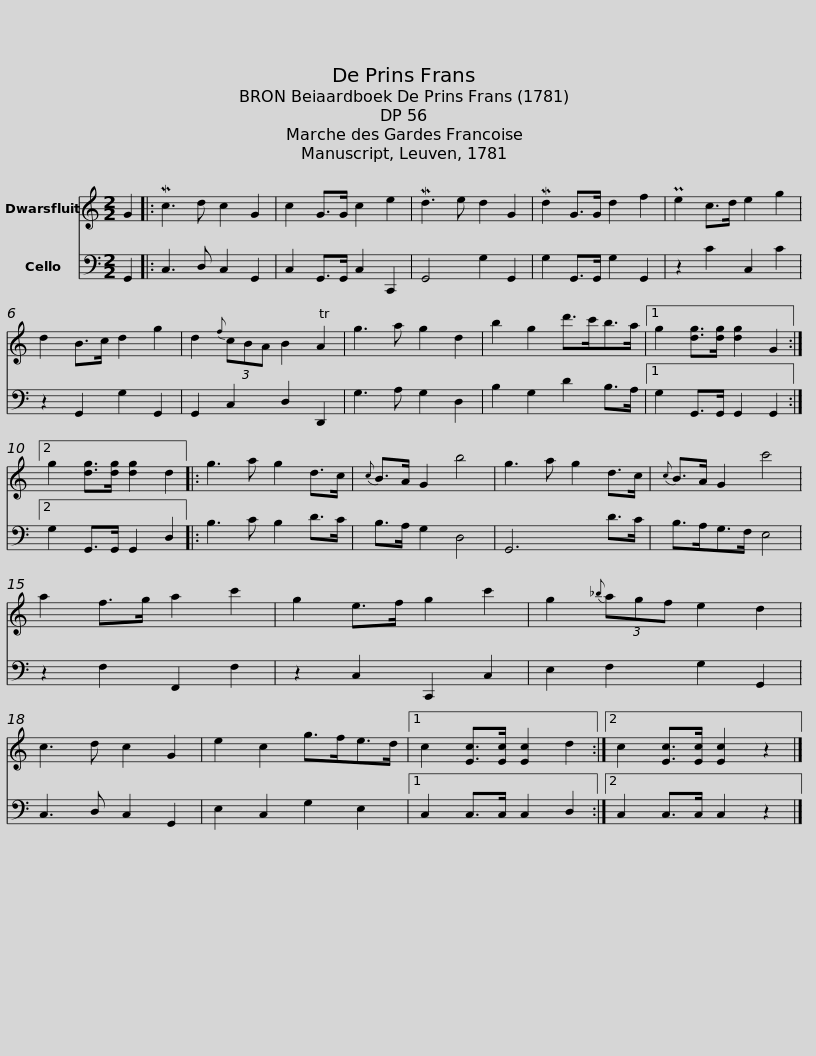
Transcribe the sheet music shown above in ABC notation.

X:1
%%score 1 2
L:1/8
M:2/2
I:linebreak $
K:C
V:1 treble
V:2 bass
V:1
 G2 |: Mc3 d c2 G2 | c2 G>G c2 e2 | Md3 e d2 G2 | Md2 G>G d2 f2 | %5
 Pe2 c>d e2 g2 | d2 B>c d2 g2 |$ d2{f} (3cBA B2 TA2 | g3 a g2 d2 | b2 g2 d'>c'b>a |1 %10
 g2 [dg]>[dg] [dg]2 G2 :|2 g2 [dg]>[dg] [dg]2 d2 |: g3 a g2 d>c |${c} B>A G2 b4 | g3 a g2 d>c | %15
{c} B>A G2 c'4 | a2 f>g a2 c'2 | g2 e>f g2 c'2 | g2{_b} (3agf e2 d2 |$ c3 d c2 G2 | %20
 e2 c2 g>fe>d |1 c2 [Ec]>[Ec] [Ec]2 d2 :|2 c2 [Ec]>[Ec] [Ec]2 z2 |] %23
V:2
 G,,2 |: C,3 D, C,2 G,,2 | C,2 G,,>G,, C,2 C,,2 | G,,4 G,2 G,,2 | G,2 G,,>G,, G,2 G,,2 | %5
 z2 C2 C,2 C2 | z2 G,,2 G,2 G,,2 |$ G,,2 C,2 D,2 D,,2 | G,3 A, G,2 D,2 | B,2 G,2 D2 B,>A, |1 %10
 G,2 G,,>G,, G,,2 G,,2 :|2 G,2 G,,>G,, G,,2 D,2 |: B,3 C B,2 D>C |$ B,>A, G,2 D,4 | G,,6 D>C | %15
 B,>A,G,>F, E,4 | z2 F,2 F,,2 F,2 | z2 C,2 C,,2 C,2 | E,2 F,2 G,2 G,,2 |$ C,3 D, C,2 G,,2 | %20
 E,2 C,2 G,2 E,2 |1 C,2 C,>C, C,2 D,2 :|2 C,2 C,>C, C,2 z2 |] %23
